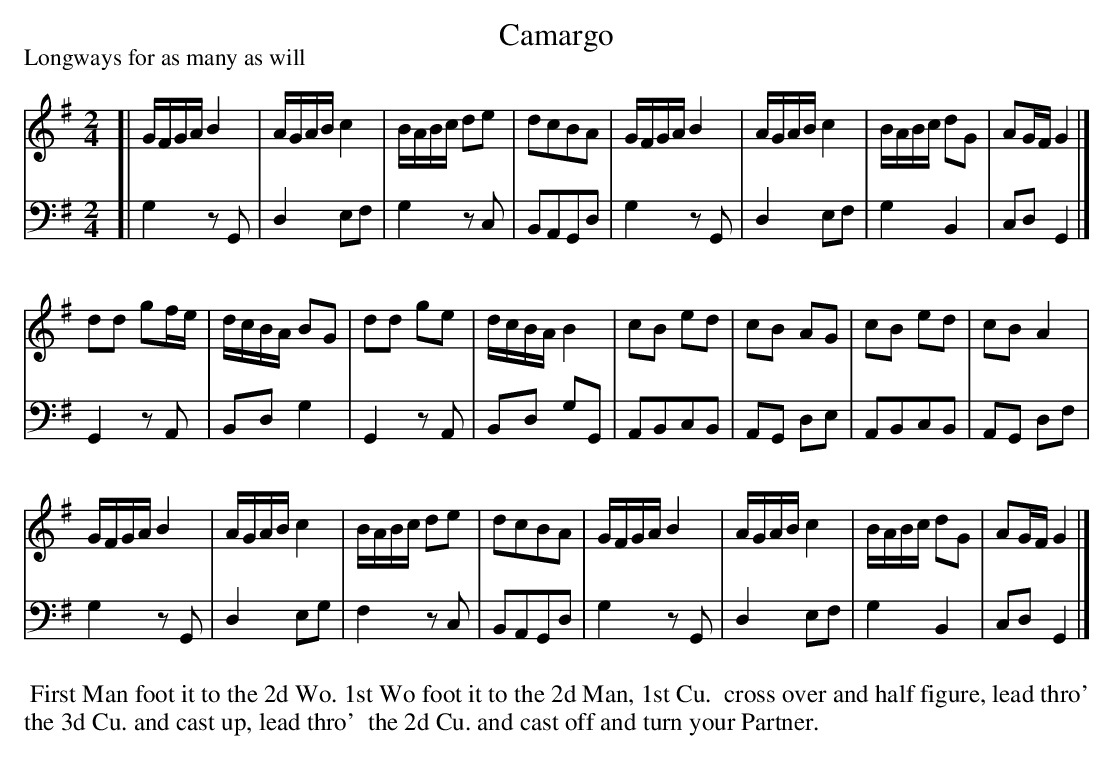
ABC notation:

X:1
T: Camargo
P: Longways for as many as will
M: 2/4
L: 1/16
K: G
V: 1
[|\
GFGA B4 | AGAB c4 | BABc d2e2 | d2c2B2A2 |\
GFGA B4 | AGAB c4 | BABc d2G2 | A2GF G4 |]
d2d2 g2fe | dcBA B2G2 | d2d2 g2e2 | dcBA B4 |\
c2B2 e2d2 | c2B2 A2G2 | c2B2 e2d2 | c2B2 A4 |
GFGA B4 | AGAB c4 | BABc d2e2 | d2c2B2A2 |\
GFGA B4 | AGAB c4 | BABc d2G2 | A2GF G4 |]
V: 2 clef=bass middle=d
[|\
g4 z2G2 | d4 e2f2 | g4 z2c2 | B2A2G2d2 |\
g4 z2G2 | d4 e2f2 | g4 B4 | c2d2 G4 |]\
G4 z2A2 | B2d2 g4 | G4 z2A2 |
B2d2 g2G2 |\
A2B2c2B2 | A2G2 d2e2 | A2B2c2B2 | A2G2 d2f2 |\
g4 z2G2 | d4 e2g2 | f4 z2c2 | B2A2G2d2 |\
g4 z2G2 | d4 e2f2 | g4 B4 | c2d2 G4 |]
